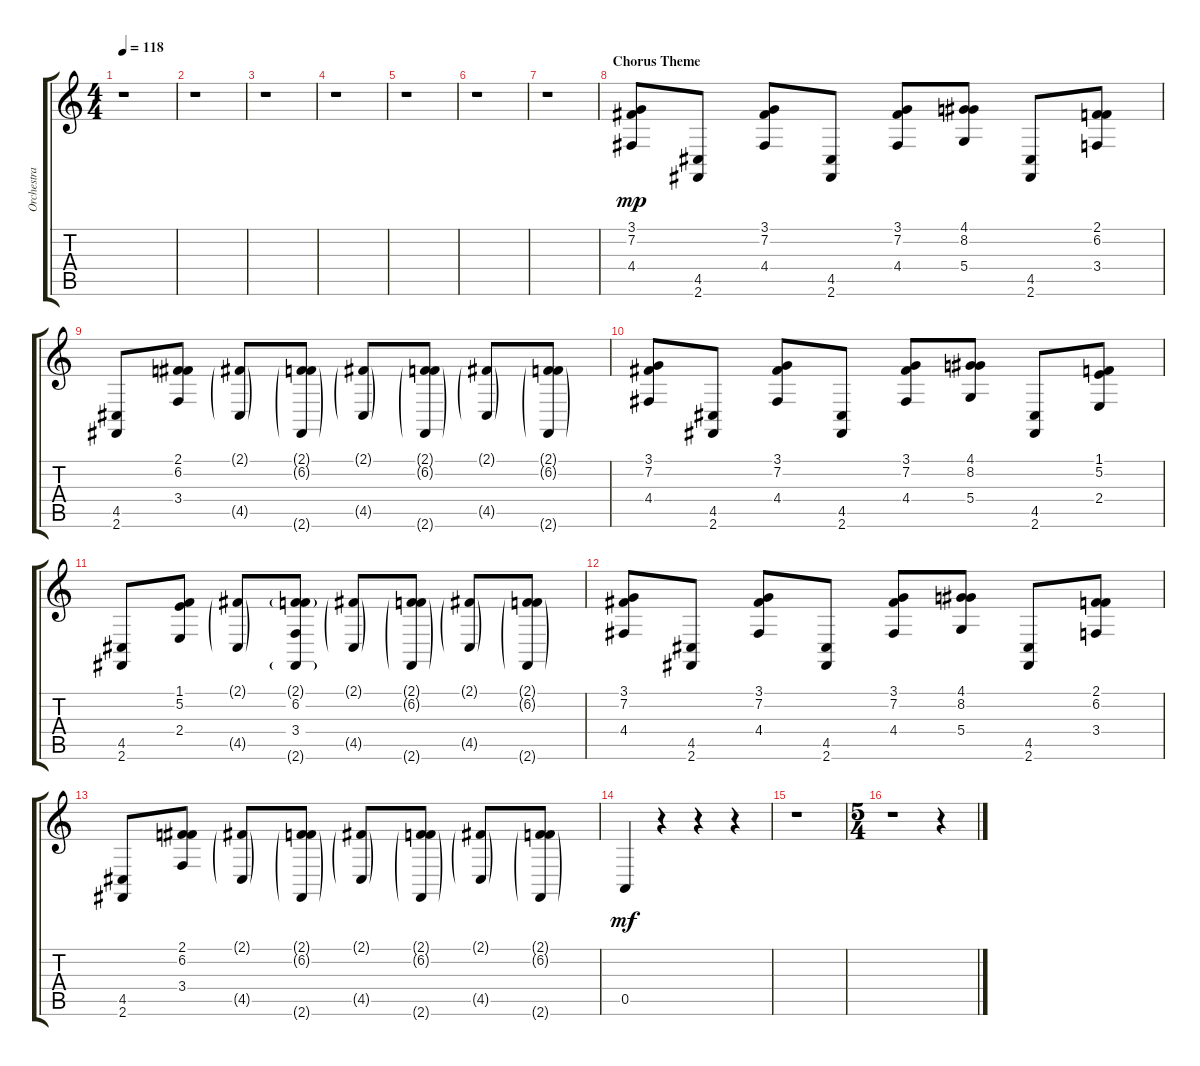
\track ("Orchestra Hits" "Orchestra ") {instrument orchestrahit}
\staff {score tabs}
\tuning (E4 B3 G3 D3 A2 E2) {hide}
\ts (4 4)
\tempo 118
\clef g2
\ks c
r.1{dy mp} |
r.1 |
r.1 |
r.1 |
r.1 |
r.1 |
r.1 |
\section ("" "Chorus Theme")
(3.1 7.2 4.4).8 (4.5 2.6).8 (3.1 7.2 4.4).8 (4.5 2.6).8 (3.1 7.2 4.4).8 (4.1 8.2 5.4).8 (4.5 2.6).8 (2.1 6.2 3.4).8 |
(4.5 2.6).8 (2.1 6.2 3.4).8 (2.1{g} 4.5{g}).8 (2.1{g} 6.2{g} 2.6{g}).8 (2.1{g} 4.5{g}).8 (2.1{g} 6.2{g} 2.6{g}).8 (2.1{g} 4.5{g}).8 (2.1{g} 6.2{g} 2.6{g}).8 |
(3.1 7.2 4.4).8 (4.5 2.6).8 (3.1 7.2 4.4).8 (4.5 2.6).8 (3.1 7.2 4.4).8 (4.1 8.2 5.4).8 (4.5 2.6).8 (1.1 5.2 2.4).8 |
(4.5 2.6).8 (1.1 5.2 2.4).8 (2.1{g} 4.5{g}).8 (2.1{g} 6.2 3.4 2.6{g}).8 (2.1{g} 4.5{g}).8 (2.1{g} 6.2{g} 2.6{g}).8 (2.1{g} 4.5{g}).8 (2.1{g} 6.2{g} 2.6{g}).8 |
(3.1 7.2 4.4).8 (4.5 2.6).8 (3.1 7.2 4.4).8 (4.5 2.6).8 (3.1 7.2 4.4).8 (4.1 8.2 5.4).8 (4.5 2.6).8 (2.1 6.2 3.4).8 |
(4.5 2.6).8 (2.1 6.2 3.4).8 (2.1{g} 4.5{g}).8 (2.1{g} 6.2{g} 2.6{g}).8 (2.1{g} 4.5{g}).8 (2.1{g} 6.2{g} 2.6{g}).8 (2.1{g} 4.5{g}).8 (2.1{g} 6.2{g} 2.6{g}).8 |
0.5.4{dy mf} r.4 r.4 r.4 |
r.1 |
\ts (5 4)
r.1 r.4
